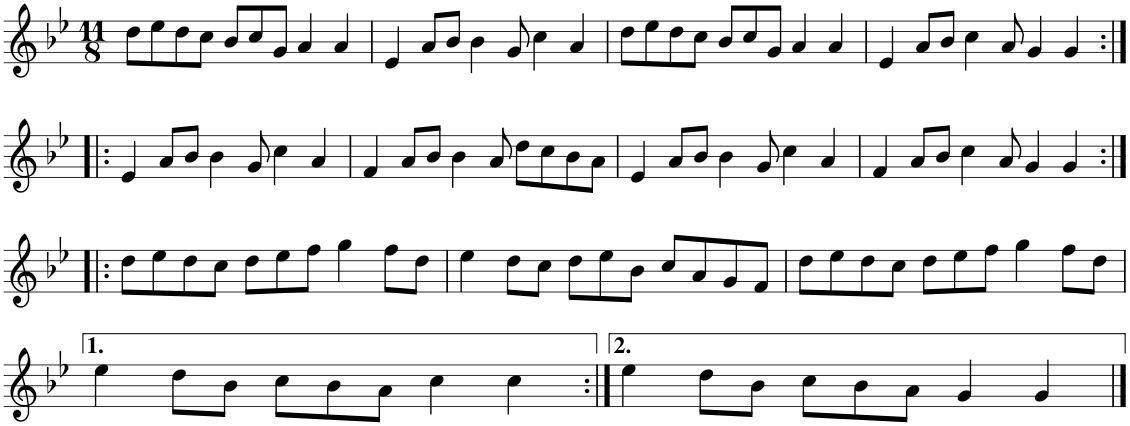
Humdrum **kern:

**kern
*part1
*staff1
*I"Piano
*I'Pno
*clefG2
*k[b-e-]
*g:
*M11/8
=1
8dd\L
8ee-\
8dd\
8cc\J
8b-/L
8cc/
8g/J
4a/
4a/
=2
4e-/
8a/L
8b-/J
4b-\
8g/
4cc\
4a/
=3
8dd\L
8ee-\
8dd\
8cc\J
8b-/L
8cc/
8g/J
4a/
4a/
=4
4e-/
8a/L
8b-/J
4cc\
8a/
4g/
4g/
!!LO:LB:g=z
=5:|!|:
4e-/
8a/L
8b-/J
4b-\
8g/
4cc\
4a/
=6
4f/
8a/L
8b-/J
4b-\
8a/
8dd\L
8cc\
8b-\
8a\J
=7
4e-/
8a/L
8b-/J
4b-\
8g/
4cc\
4a/
=8
4f/
8a/L
8b-/J
4cc\
8a/
4g/
4g/
!!LO:LB:g=z
=9:|!|:
8dd\L
8ee-\
8dd\
8cc\J
8dd\L
8ee-\
8ff\J
4gg\
8ff\L
8dd\J
=10
4ee-\
8dd\L
8cc\J
8dd\L
8ee-\
8b-\J
8cc/L
8a/
8g/
8f/J
=11
8dd\L
8ee-\
8dd\
8cc\J
8dd\L
8ee-\
8ff\J
4gg\
8ff\L
8dd\J
!!LO:LB:g=z
=12
4ee-\
8dd\L
8b-\J
8cc\L
8b-\
8a\J
4cc\
4cc\
=13:|!
4ee-\
8dd\L
8b-\J
8cc\L
8b-\
8a\J
4g/
4g/
==
*-
